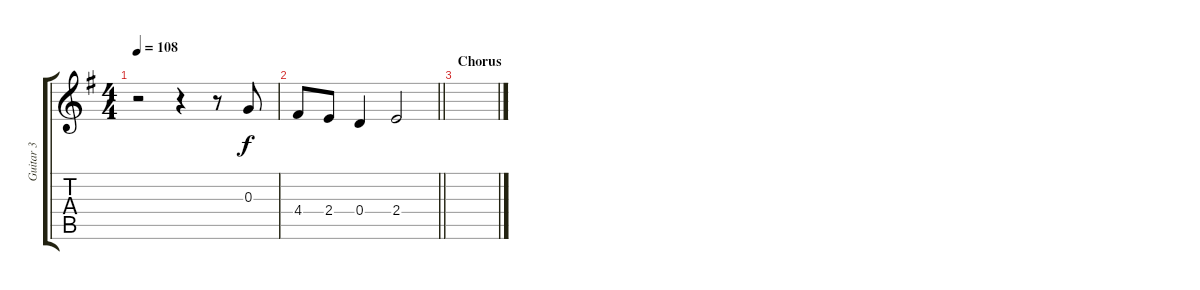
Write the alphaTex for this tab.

\track ("Guitar 3" "Guitar 3") {instrument electricguitarclean bank 255}
\staff {score tabs}
\tuning (E4 B3 G3 D3 A2 E2) {hide}
\ts (4 4)
\tempo 108
\clef g2
\ks g
r.2{dy f} r.4 r.8 0.3.8 |
\barLineRight lightlight
4.4.8 2.4.8 0.4.4 2.4.2 |
\section ("" "Chorus")
